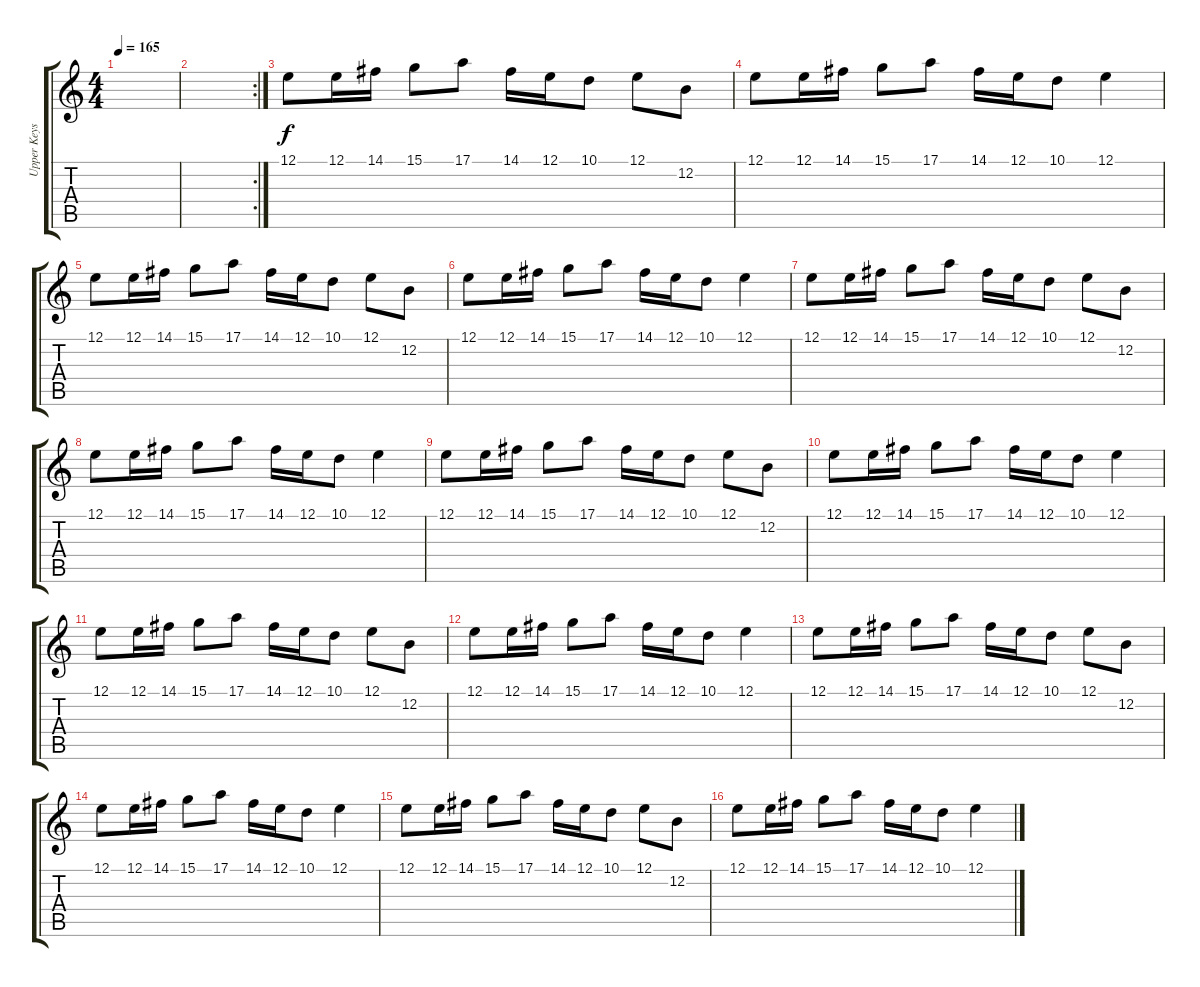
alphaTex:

\track ("Upper Keys" "Upper Keys") {instrument flute}
\staff {score tabs}
\tuning (E4 B3 G3 D3 A2 E2) {hide}
\ts (4 4)
\tempo 165
\clef g2
\ks c
|
\rc 2
|
12.1.8 12.1.16 14.1.16 15.1.8 17.1.8 14.1.16 12.1.16 10.1.8 12.1.8 12.2.8 |
12.1.8 12.1.16 14.1.16 15.1.8 17.1.8 14.1.16 12.1.16 10.1.8 12.1.4 |
12.1.8 12.1.16 14.1.16 15.1.8 17.1.8 14.1.16 12.1.16 10.1.8 12.1.8 12.2.8 |
12.1.8 12.1.16 14.1.16 15.1.8 17.1.8 14.1.16 12.1.16 10.1.8 12.1.4 |
12.1.8 12.1.16 14.1.16 15.1.8 17.1.8 14.1.16 12.1.16 10.1.8 12.1.8 12.2.8 |
12.1.8 12.1.16 14.1.16 15.1.8 17.1.8 14.1.16 12.1.16 10.1.8 12.1.4 |
12.1.8 12.1.16 14.1.16 15.1.8 17.1.8 14.1.16 12.1.16 10.1.8 12.1.8 12.2.8 |
12.1.8 12.1.16 14.1.16 15.1.8 17.1.8 14.1.16 12.1.16 10.1.8 12.1.4 |
12.1.8 12.1.16 14.1.16 15.1.8 17.1.8 14.1.16 12.1.16 10.1.8 12.1.8 12.2.8 |
12.1.8 12.1.16 14.1.16 15.1.8 17.1.8 14.1.16 12.1.16 10.1.8 12.1.4 |
12.1.8 12.1.16 14.1.16 15.1.8 17.1.8 14.1.16 12.1.16 10.1.8 12.1.8 12.2.8 |
12.1.8 12.1.16 14.1.16 15.1.8 17.1.8 14.1.16 12.1.16 10.1.8 12.1.4 |
12.1.8 12.1.16 14.1.16 15.1.8 17.1.8 14.1.16 12.1.16 10.1.8 12.1.8 12.2.8 |
12.1.8 12.1.16 14.1.16 15.1.8 17.1.8 14.1.16 12.1.16 10.1.8 12.1.4
